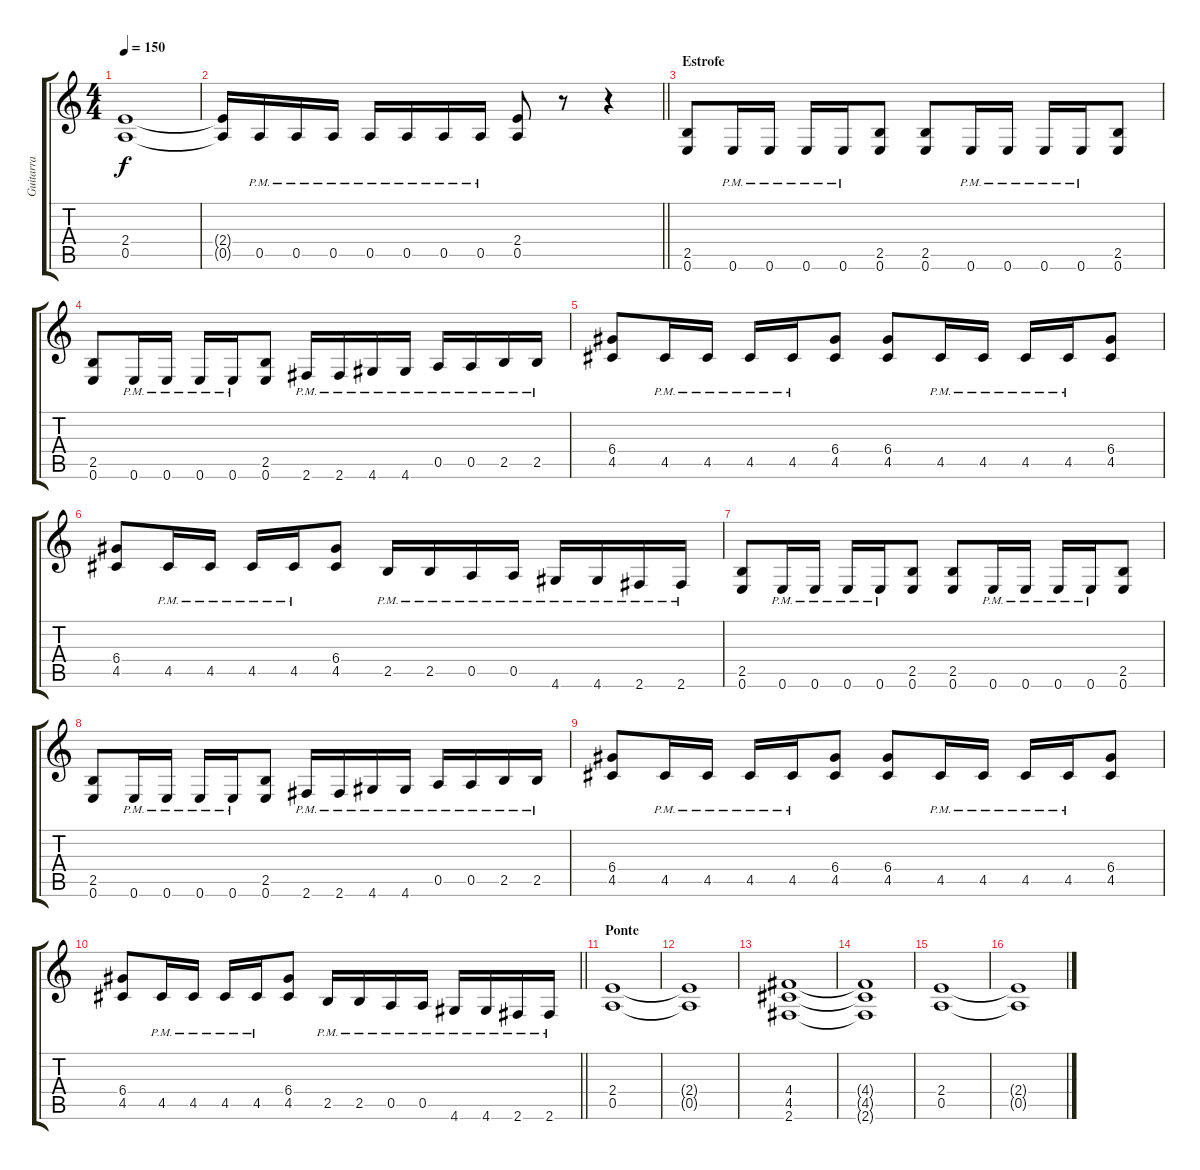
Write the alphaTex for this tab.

\track ("Guitarra" "Guitarra") {instrument distortionguitar}
\staff {score tabs}
\tuning (E4 B3 G3 D3 A2 E2) {hide}
\ts (4 4)
\tempo 150
\clef g2
\ks c
(2.4 0.5).1{dy f} |
\barLineRight lightlight
(2.4{t} 0.5{t}).16 0.5{pm}.16 0.5{pm}.16 0.5{pm}.16 0.5{pm}.16 0.5{pm}.16 0.5{pm}.16 0.5{pm}.16 (2.4 0.5).8 r.8 r.4 |
\section ("" "Estrofe")
(2.5 0.6).8 0.6{pm}.16 0.6{pm}.16 0.6{pm}.16 0.6{pm}.16 (2.5 0.6).8 (2.5 0.6).8 0.6{pm}.16 0.6{pm}.16 0.6{pm}.16 0.6{pm}.16 (2.5 0.6).8 |
(2.5 0.6).8 0.6{pm}.16 0.6{pm}.16 0.6{pm}.16 0.6{pm}.16 (2.5 0.6).8 2.6{pm}.16 2.6{pm}.16 4.6{pm}.16 4.6{pm}.16 0.5{pm}.16 0.5{pm}.16 2.5{pm}.16 2.5{pm}.16 |
(6.4 4.5).8 4.5{pm}.16 4.5{pm}.16 4.5{pm}.16 4.5{pm}.16 (6.4 4.5).8 (6.4 4.5).8 4.5{pm}.16 4.5{pm}.16 4.5{pm}.16 4.5{pm}.16 (6.4 4.5).8 |
(6.4 4.5).8 4.5{pm}.16 4.5{pm}.16 4.5{pm}.16 4.5{pm}.16 (6.4 4.5).8 2.5{pm}.16 2.5{pm}.16 0.5{pm}.16 0.5{pm}.16 4.6{pm}.16 4.6{pm}.16 2.6{pm}.16 2.6{pm}.16 |
(2.5 0.6).8 0.6{pm}.16 0.6{pm}.16 0.6{pm}.16 0.6{pm}.16 (2.5 0.6).8 (2.5 0.6).8 0.6{pm}.16 0.6{pm}.16 0.6{pm}.16 0.6{pm}.16 (2.5 0.6).8 |
(2.5 0.6).8 0.6{pm}.16 0.6{pm}.16 0.6{pm}.16 0.6{pm}.16 (2.5 0.6).8 2.6{pm}.16 2.6{pm}.16 4.6{pm}.16 4.6{pm}.16 0.5{pm}.16 0.5{pm}.16 2.5{pm}.16 2.5{pm}.16 |
(6.4 4.5).8 4.5{pm}.16 4.5{pm}.16 4.5{pm}.16 4.5{pm}.16 (6.4 4.5).8 (6.4 4.5).8 4.5{pm}.16 4.5{pm}.16 4.5{pm}.16 4.5{pm}.16 (6.4 4.5).8 |
\barLineRight lightlight
(6.4 4.5).8 4.5{pm}.16 4.5{pm}.16 4.5{pm}.16 4.5{pm}.16 (6.4 4.5).8 2.5{pm}.16 2.5{pm}.16 0.5{pm}.16 0.5{pm}.16 4.6{pm}.16 4.6{pm}.16 2.6{pm}.16 2.6{pm}.16 |
\section ("" "Ponte")
(2.4 0.5).1 |
(2.4{t} 0.5{t}).1 |
(4.4 4.5 2.6).1 |
(4.4{t} 4.5{t} 2.6{t}).1 |
(2.4 0.5).1 |
(2.4{t} 0.5{t}).1
